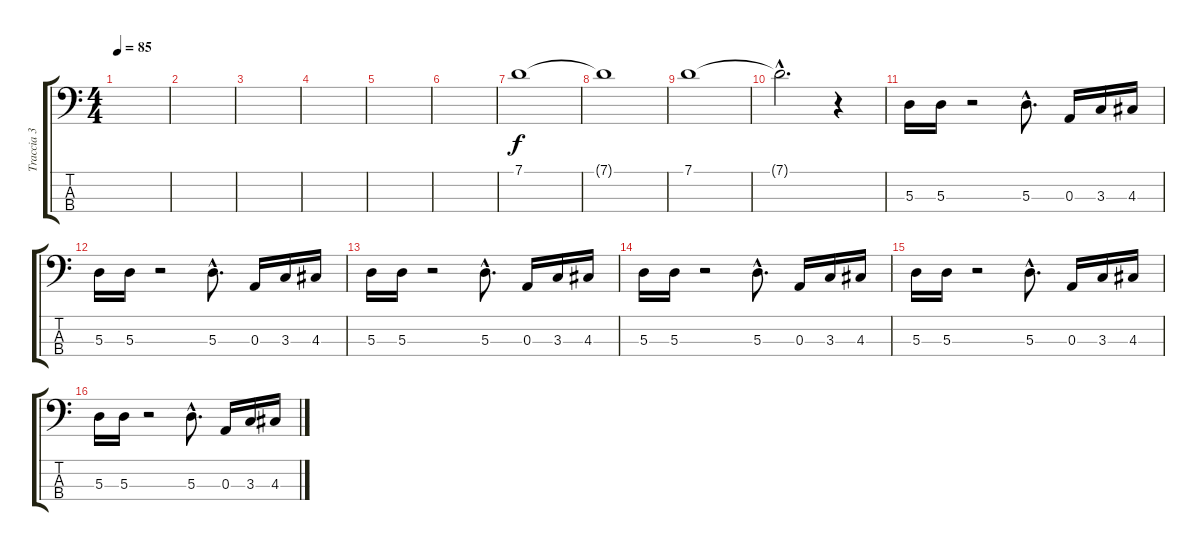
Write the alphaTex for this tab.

\track ("Traccia 3" "Traccia 3") {instrument slapbass2}
\staff {score tabs}
\tuning (G2 D2 A1 E1) {hide}
\ts (4 4)
\tempo 85
\clef f4
\ks c
|
|
|
|
|
|
7.1.1{instrument electricbassfinger} |
7.1{t}.1 |
7.1.1{instrument slapbass2} |
7.1{hac t}.2{d} r.4 |
5.3.16 5.3.16 r.2 5.3{hac}.8{d} 0.3.16 3.3.16 4.3.16 |
5.3.16 5.3.16 r.2 5.3{hac}.8{d} 0.3.16 3.3.16 4.3.16 |
5.3.16 5.3.16 r.2 5.3{hac}.8{d} 0.3.16 3.3.16 4.3.16 |
5.3.16 5.3.16 r.2 5.3{hac}.8{d} 0.3.16 3.3.16 4.3.16 |
5.3.16 5.3.16 r.2 5.3{hac}.8{d} 0.3.16 3.3.16 4.3.16 |
5.3.16 5.3.16 r.2 5.3{hac}.8{d} 0.3.16 3.3.16 4.3.16
